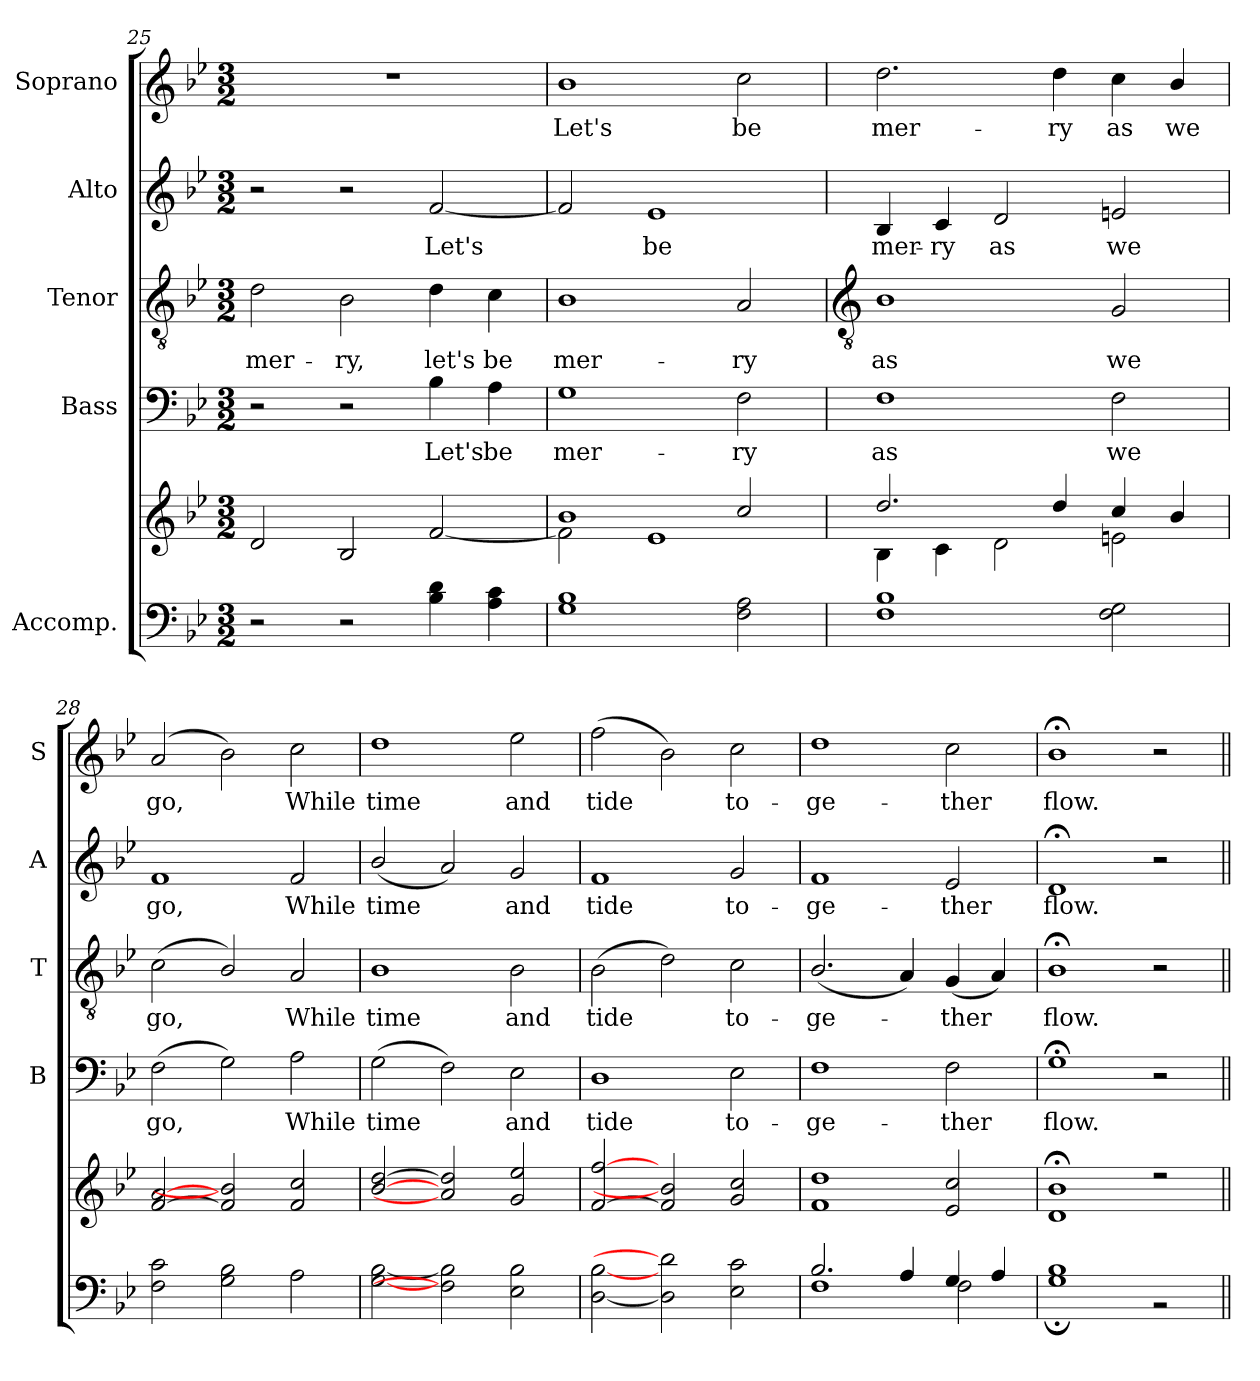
**kern	**kern	**kern	**text	**kern	**text	**kern	**text	**kern	**text
*part5	*part5	*part4	*part4	*part3	*part3	*part2	*part2	*part1	*part1
*staff6	*staff5	*staff4	*staff4	*staff3	*staff3	*staff2	*staff2	*staff1	*staff1
*I"Accomp.	*	*I"Bass	*	*I"Tenor	*	*I"Alto	*	*I"Soprano	*
*	*	*I'B	*	*I'T	*	*I'A	*	*I'S	*
*clefF4	*clefG2	*clefF4	*	*clefGv2	*	*clefG2	*	*clefG2	*
*k[b-e-]	*k[b-e-]	*k[b-e-]	*	*k[b-e-]	*	*k[b-e-]	*	*k[b-e-]	*
*B-:	*B-:	*B-:	*	*B-:	*	*B-:	*	*B-:	*
*M3/2	*M3/2	*M3/2	*	*M3/2	*	*M3/2	*	*M3/2	*
=25	=25	=25	=25	=25	=25	=25	=25	=25	=25
*	*^	*	*	*	*	*	*	*	*
!	!	!	!	!	!	!LO:LY:b	!	!	!LO:N:vis=1	!
2r	2d/	1ryy	2r	.	2d	mer-	2r	.	1.r	.
!	!	!	!	!	!	!LO:LY:b	!	!	!	!
2r	2B-/	.	2r	.	2B-	-ry,	2r	.	.	.
!	!	!	!	!LO:LY:b	!	!LO:LY:b	!	!LO:LY:b	!	!
4B- 4d	2ryy	[2f/	4B-	Let's	4d	let's	[2f	Let's	.	.
!	!	!	!	!LO:LY:b	!	!LO:LY:b	!	!	!	!
4A 4c	.	.	4A	be	4c	be	.	.	.	.
=26	=26	=26	=26	=26	=26	=26	=26	=26	=26	=26
!	!	!	!	!LO:LY:b	!	!LO:LY:b	!	!	!	!LO:LY:b
1G 1B-	1b-/	2f\]	1G	mer-	1B-	mer-	2f]	.	1b-	Let's
!	!	!	!	!	!	!	!	!LO:LY:b	!	!
.	.	1e-\	.	.	.	.	1e-	be	.	.
!	!	!	!	!LO:LY:b	!	!LO:LY:b	!	!	!	!LO:LY:b
2F 2A	2cc/	.	2F	-ry	2A	-ry	.	.	2cc	be
!!LO:LB:g=z
=27	=27	=27	=27	=27	=27	=27	=27	=27	=27	=27
*	*	*	*	*	*clefGv2	*	*	*	*	*
*^	*	*	*	*	*	*	*	*	*	*
!	!	!	!	!	!LO:LY:b	!	!LO:LY:b	!	!LO:LY:b	!	!LO:LY:b
1.ryy	1F\ 1B-\	2.dd/	4B-\	1F	as	1B-	as	4B-	mer-	2.dd	mer-
!	!	!	!	!	!	!	!	!	!LO:LY:b	!	!
.	.	.	4c\	.	.	.	.	4c	-ry	.	.
!	!	!	!	!	!	!	!	!	!LO:LY:b	!	!
.	.	.	2d\	.	.	.	.	2d	as	.	.
!	!	!	!	!	!	!	!	!	!	!	!LO:LY:b
.	.	4dd/	.	.	.	.	.	.	.	4dd	-ry
!	!	!	!	!	!LO:LY:b	!	!LO:LY:b	!	!LO:LY:b	!	!LO:LY:b
.	2F\ 2G\	4cc/	2en\	2F	we	2G	we	2en	we	4cc	as
!	!	!	!	!	!	!	!	!	!	!	!LO:LY:b
.	.	4b-/	.	.	.	.	.	.	.	4b-/	we
=28	=28	=28	=28	=28	=28	=28	=28	=28	=28	=28	=28
!	!	!	!LO:N:vis=1	!	!LO:LY:b	!	!LO:LY:b	!	!LO:LY:b	!	!LO:LY:b
1.ryy	2F\ 2c\	[2f/ [2a/	1.ryy	(>2F	go,	(<2c	go,	1f	go,	(<2a	go,
.	2G\ 2B-\	2f/] 2b-/]	.	2G)	.	2B-/)	.	.	.	2b-)	.
!	!	!	!	!	!LO:LY:b	!	!LO:LY:b	!	!LO:LY:b	!	!LO:LY:b
.	2A\	2f/ 2cc/	.	2A	While	2A	While	2f	While	2cc	While
=29	=29	=29	=29	=29	=29	=29	=29	=29	=29	=29	=29
!	!	!	!LO:N:vis=1	!	!LO:LY:b	!	!LO:LY:b	!	!LO:LY:b	!	!LO:LY:b
1.ryy	[2G\ [2B-\	[2b-/ [2dd/	1.ryy	(>2G	time	1B-	time	(<2b-/	time	1dd	time
.	2F\] 2B-\]	2a/] 2dd/]	.	2F)	.	.	.	2a)	.	.	.
!	!	!	!	!	!LO:LY:b	!	!LO:LY:b	!	!LO:LY:b	!	!LO:LY:b
.	2E-\ 2B-\	2g/ 2ee-/	.	2E-	and	2B-	and	2g	and	2ee-	and
=30	=30	=30	=30	=30	=30	=30	=30	=30	=30	=30	=30
!	!	!	!LO:N:vis=1	!	!LO:LY:b	!	!LO:LY:b	!	!LO:LY:b	!	!LO:LY:b
1.ryy	[2D\ [2B-\	[2f/ [2ff/	1.ryy	1D	tide	(>2B-	tide	1f	tide	(>2ff	tide
.	2D\] 2d\]	2f/] 2b-/]	.	.	.	2d)	.	.	.	2b-)	.
!	!	!	!	!	!LO:LY:b	!	!LO:LY:b	!	!LO:LY:b	!	!LO:LY:b
.	2E-\ 2c\	2g/ 2cc/	.	2E-	to-	2c	to-	2g	to-	2cc	to-
=31	=31	=31	=31	=31	=31	=31	=31	=31	=31	=31	=31
!	!	!	!LO:N:vis=1	!	!LO:LY:b	!	!LO:LY:b	!	!LO:LY:b	!	!LO:LY:b
2.B-/	1F\	1f/ 1dd/	1.ryy	1F	-ge-	(<2.B-/	-ge-	1f	-ge-	1dd	-ge-
4A/	.	.	.	.	.	4A)	.	.	.	.	.
!	!	!	!	!	!LO:LY:b	!	!LO:LY:b	!	!LO:LY:b	!	!LO:LY:b
4G/	2F\	2e-/ 2cc/	.	2F	-ther	(<4G	ther	2e-	-ther	2cc	-ther
4A/	.	.	.	.	.	4A)	.	.	.	.	.
=32	=32	=32	=32	=32	=32	=32	=32	=32	=32	=32	=32
!	!	!	!LO:N:vis=1	!	!LO:LY:b	!	!LO:LY:b	!	!LO:LY:b	!	!LO:LY:b
1.ryy	1G\;< 1B-\;<	1d/;< 1b-/;<	1.ryy	1G;<	flow.	1B-;<	flow.	1d;<	flow.	1b-;<	flow.
.	2r	2r	.	2r	.	2r	.	2r	.	2r	.
*v	*v	*	*	*	*	*	*	*	*	*	*
*	*v	*v	*	*	*	*	*	*	*	*
=||	=||	=||	=||	=||	=||	=||	=||	=||	=||
*-	*-	*-	*-	*-	*-	*-	*-	*-	*-
